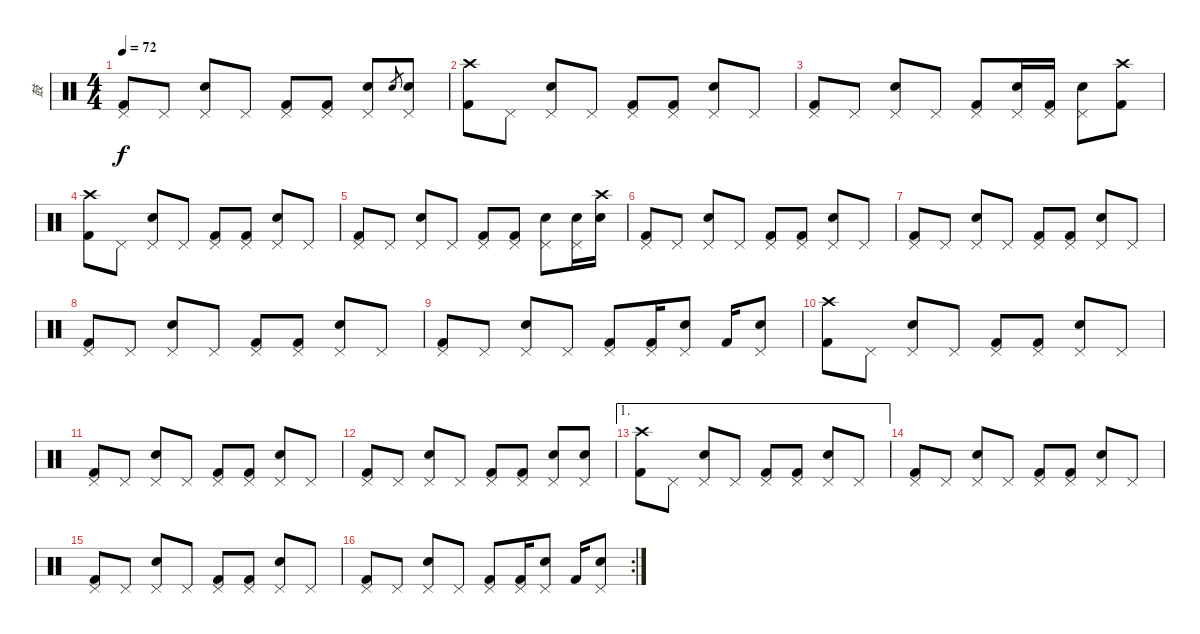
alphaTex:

\track ("鼓" "鼓") {instrument percussion}
\staff {score}
\articulation defaults
\ts (4 4)
\tempo 72
\clef neutral
\ks c
("Pedal Hi-Hat (hit)" "Kick (hit) 2").8{dy f} "Pedal Hi-Hat (hit)".8 ("Pedal Hi-Hat (hit)" "Snare (hit) 2").8 "Pedal Hi-Hat (hit)".8 ("Pedal Hi-Hat (hit)" "Kick (hit) 2").8 ("Pedal Hi-Hat (hit)" "Kick (hit) 2").8 ("Pedal Hi-Hat (hit)" "Snare (hit) 2").8 "Snare (hit) 2"{h}.8{gr} ("Pedal Hi-Hat (hit)" "Snare (hit) 2").8 |
("Crash high (hit)" "Kick (hit) 2").8 "Pedal Hi-Hat (hit)".8 ("Pedal Hi-Hat (hit)" "Snare (hit) 2").8 "Pedal Hi-Hat (hit)".8 ("Pedal Hi-Hat (hit)" "Kick (hit) 2").8 ("Pedal Hi-Hat (hit)" "Kick (hit) 2").8 ("Pedal Hi-Hat (hit)" "Snare (hit) 2").8 "Pedal Hi-Hat (hit)".8 |
("Pedal Hi-Hat (hit)" "Kick (hit) 2").8 "Pedal Hi-Hat (hit)".8 ("Pedal Hi-Hat (hit)" "Snare (hit) 2").8 "Pedal Hi-Hat (hit)".8 ("Pedal Hi-Hat (hit)" "Kick (hit) 2").8 ("Pedal Hi-Hat (hit)" "Snare (hit) 2").16 ("Pedal Hi-Hat (hit)" "Kick (hit) 2").16 ("Pedal Hi-Hat (hit)" "Snare (hit) 2").8 ("Crash high (hit)" "Kick (hit) 2").8 |
("Crash high (hit)" "Kick (hit) 2").8 "Pedal Hi-Hat (hit)".8 ("Pedal Hi-Hat (hit)" "Snare (hit) 2").8 "Pedal Hi-Hat (hit)".8 ("Pedal Hi-Hat (hit)" "Kick (hit) 2").8 ("Pedal Hi-Hat (hit)" "Kick (hit) 2").8 ("Pedal Hi-Hat (hit)" "Snare (hit) 2").8 "Pedal Hi-Hat (hit)".8 |
("Pedal Hi-Hat (hit)" "Kick (hit) 2").8 "Pedal Hi-Hat (hit)".8 ("Pedal Hi-Hat (hit)" "Snare (hit) 2").8 "Pedal Hi-Hat (hit)".8 ("Pedal Hi-Hat (hit)" "Kick (hit) 2").8 ("Pedal Hi-Hat (hit)" "Kick (hit) 2").8 ("Pedal Hi-Hat (hit)" "Snare (hit) 2").8 ("Pedal Hi-Hat (hit)" "Snare (hit) 2").16 ("Crash high (hit)" "Snare (hit) 2").16 |
("Pedal Hi-Hat (hit)" "Kick (hit) 2").8 "Pedal Hi-Hat (hit)".8 ("Pedal Hi-Hat (hit)" "Snare (hit) 2").8 "Pedal Hi-Hat (hit)".8 ("Pedal Hi-Hat (hit)" "Kick (hit) 2").8 ("Pedal Hi-Hat (hit)" "Kick (hit) 2").8 ("Pedal Hi-Hat (hit)" "Snare (hit) 2").8 "Pedal Hi-Hat (hit)".8 |
("Pedal Hi-Hat (hit)" "Kick (hit) 2").8 "Pedal Hi-Hat (hit)".8 ("Pedal Hi-Hat (hit)" "Snare (hit) 2").8 "Pedal Hi-Hat (hit)".8 ("Pedal Hi-Hat (hit)" "Kick (hit) 2").8 ("Pedal Hi-Hat (hit)" "Kick (hit) 2").8 ("Pedal Hi-Hat (hit)" "Snare (hit) 2").8 "Pedal Hi-Hat (hit)".8 |
("Pedal Hi-Hat (hit)" "Kick (hit) 2").8 "Pedal Hi-Hat (hit)".8 ("Pedal Hi-Hat (hit)" "Snare (hit) 2").8 "Pedal Hi-Hat (hit)".8 ("Pedal Hi-Hat (hit)" "Kick (hit) 2").8 ("Pedal Hi-Hat (hit)" "Kick (hit) 2").8 ("Pedal Hi-Hat (hit)" "Snare (hit) 2").8 "Pedal Hi-Hat (hit)".8 |
("Pedal Hi-Hat (hit)" "Kick (hit) 2").8 "Pedal Hi-Hat (hit)".8 ("Pedal Hi-Hat (hit)" "Snare (hit) 2").8 "Pedal Hi-Hat (hit)".8 ("Pedal Hi-Hat (hit)" "Kick (hit) 2").8 ("Pedal Hi-Hat (hit)" "Kick (hit) 2").16 ("Pedal Hi-Hat (hit)" "Snare (hit) 2").8 "Kick (hit) 2".16 ("Pedal Hi-Hat (hit)" "Snare (hit) 2").8 |
("Crash high (hit)" "Kick (hit) 2").8 "Pedal Hi-Hat (hit)".8 ("Pedal Hi-Hat (hit)" "Snare (hit) 2").8 "Pedal Hi-Hat (hit)".8 ("Pedal Hi-Hat (hit)" "Kick (hit) 2").8 ("Pedal Hi-Hat (hit)" "Kick (hit) 2").8 ("Pedal Hi-Hat (hit)" "Snare (hit) 2").8 "Pedal Hi-Hat (hit)".8 |
("Pedal Hi-Hat (hit)" "Kick (hit) 2").8 "Pedal Hi-Hat (hit)".8 ("Pedal Hi-Hat (hit)" "Snare (hit) 2").8 "Pedal Hi-Hat (hit)".8 ("Pedal Hi-Hat (hit)" "Kick (hit) 2").8 ("Pedal Hi-Hat (hit)" "Kick (hit) 2").8 ("Pedal Hi-Hat (hit)" "Snare (hit) 2").8 "Pedal Hi-Hat (hit)".8 |
("Pedal Hi-Hat (hit)" "Kick (hit) 2").8 "Pedal Hi-Hat (hit)".8 ("Pedal Hi-Hat (hit)" "Snare (hit) 2").8 "Pedal Hi-Hat (hit)".8 ("Pedal Hi-Hat (hit)" "Kick (hit) 2").8 ("Pedal Hi-Hat (hit)" "Kick (hit) 2").8 ("Pedal Hi-Hat (hit)" "Snare (hit) 2").8 ("Pedal Hi-Hat (hit)" "Snare (hit) 2").8 |
\ae 1
("Crash high (hit)" "Kick (hit) 2").8 "Pedal Hi-Hat (hit)".8 ("Pedal Hi-Hat (hit)" "Snare (hit) 2").8 "Pedal Hi-Hat (hit)".8 ("Pedal Hi-Hat (hit)" "Kick (hit) 2").8 ("Pedal Hi-Hat (hit)" "Kick (hit) 2").8 ("Pedal Hi-Hat (hit)" "Snare (hit) 2").8 "Pedal Hi-Hat (hit)".8 |
("Pedal Hi-Hat (hit)" "Kick (hit) 2").8 "Pedal Hi-Hat (hit)".8 ("Pedal Hi-Hat (hit)" "Snare (hit) 2").8 "Pedal Hi-Hat (hit)".8 ("Pedal Hi-Hat (hit)" "Kick (hit) 2").8 ("Pedal Hi-Hat (hit)" "Kick (hit) 2").8 ("Pedal Hi-Hat (hit)" "Snare (hit) 2").8 "Pedal Hi-Hat (hit)".8 |
("Pedal Hi-Hat (hit)" "Kick (hit) 2").8 "Pedal Hi-Hat (hit)".8 ("Pedal Hi-Hat (hit)" "Snare (hit) 2").8 "Pedal Hi-Hat (hit)".8 ("Pedal Hi-Hat (hit)" "Kick (hit) 2").8 ("Pedal Hi-Hat (hit)" "Kick (hit) 2").8 ("Pedal Hi-Hat (hit)" "Snare (hit) 2").8 "Pedal Hi-Hat (hit)".8 |
\rc 2
("Pedal Hi-Hat (hit)" "Kick (hit) 2").8 "Pedal Hi-Hat (hit)".8 ("Pedal Hi-Hat (hit)" "Snare (hit) 2").8 "Pedal Hi-Hat (hit)".8 ("Pedal Hi-Hat (hit)" "Kick (hit) 2").8 ("Pedal Hi-Hat (hit)" "Kick (hit) 2").16 ("Pedal Hi-Hat (hit)" "Snare (hit) 2").8 "Kick (hit) 2".16 ("Pedal Hi-Hat (hit)" "Snare (hit) 2").8
